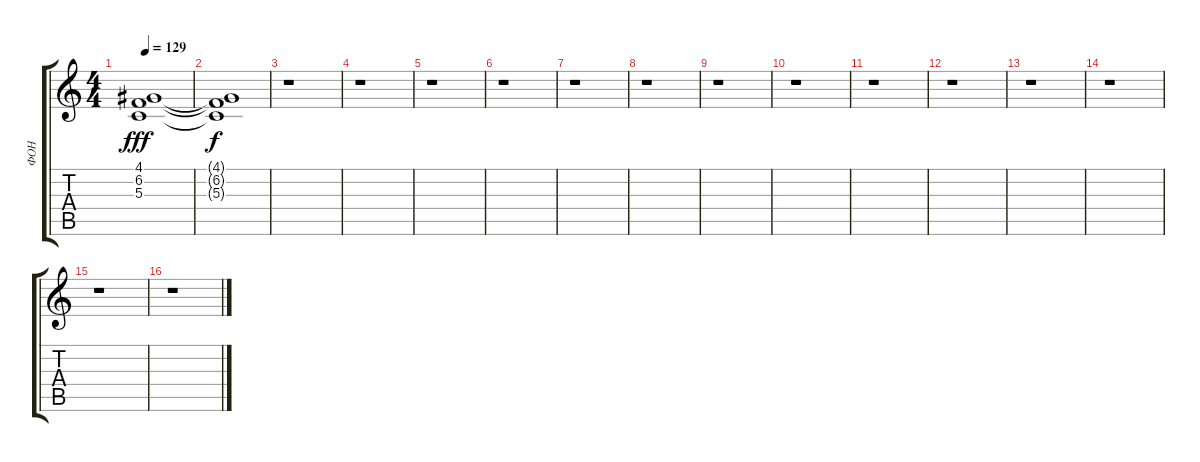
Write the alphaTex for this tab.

\track ("ФОН" "ФОН") {instrument synthstrings1}
\staff {score tabs}
\tuning (E4 B3 G3 D3 A2 E2) {hide}
\ts (4 4)
\tempo 129
\clef g2
\ks c
(4.1 6.2 5.3).1{dy fff} |
(4.1{t} 6.2{t} 5.3{t}).1{dy f} |
r.1 |
r.1 |
r.1 |
r.1 |
r.1 |
r.1 |
r.1 |
r.1 |
r.1 |
r.1 |
r.1 |
r.1 |
r.1 |
r.1
